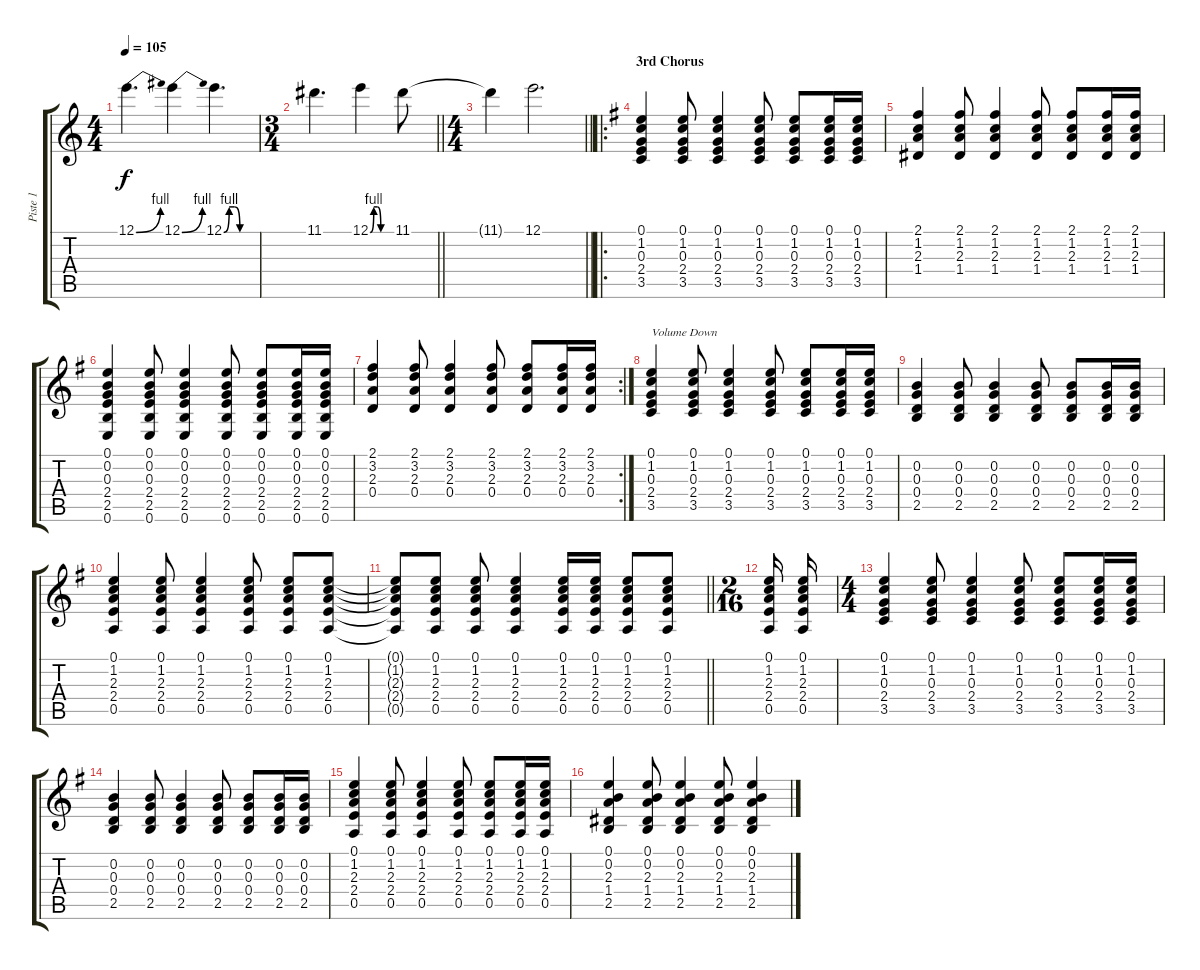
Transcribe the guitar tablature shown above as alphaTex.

\track ("Piste 1" "Piste 1") {instrument acousticguitarsteel}
\staff {score tabs}
\tuning (E4 B3 G3 D3 A2 E2) {hide}
\ts (4 4)
\tempo 105
\clef g2
\ks c
12.1{be (bend 0 0 60 4)}.4{d dy f} 12.1{be (bend 0 0 60 4)}.4 12.1{be (custom 0 0 10 4 20 4 30 0 60 0)}.4{d} |
\ts (3 4)
\barLineRight lightlight
11.1.4{d} 12.1{be (custom 0 0 10 4 20 4 30 0 60 0)}.4 11.1.8 |
\ts (4 4)
\barLineRight lightlight
11.1{t}.4 12.1.2{d} |
\ro
\section ("" "3rd Chorus")
\ks g
(0.1 1.2 0.3 2.4 3.5).4 (0.1 1.2 0.3 2.4 3.5).8 (0.1 1.2 0.3 2.4 3.5).4 (0.1 1.2 0.3 2.4 3.5).8 (0.1 1.2 0.3 2.4 3.5).8 (0.1 1.2 0.3 2.4 3.5).16 (0.1 1.2 0.3 2.4 3.5).16 |
(2.1 1.2 2.3 1.4).4 (2.1 1.2 2.3 1.4).8 (2.1 1.2 2.3 1.4).4 (2.1 1.2 2.3 1.4).8 (2.1 1.2 2.3 1.4).8 (2.1 1.2 2.3 1.4).16 (2.1 1.2 2.3 1.4).16 |
(0.1 0.2 0.3 2.4 2.5 0.6).4 (0.1 0.2 0.3 2.4 2.5 0.6).8 (0.1 0.2 0.3 2.4 2.5 0.6).4 (0.1 0.2 0.3 2.4 2.5 0.6).8 (0.1 0.2 0.3 2.4 2.5 0.6).8 (0.1 0.2 0.3 2.4 2.5 0.6).16 (0.1 0.2 0.3 2.4 2.5 0.6).16 |
\rc 2
(2.1 3.2 2.3 0.4).4 (2.1 3.2 2.3 0.4).8 (2.1 3.2 2.3 0.4).4 (2.1 3.2 2.3 0.4).8 (2.1 3.2 2.3 0.4).8 (2.1 3.2 2.3 0.4).16 (2.1 3.2 2.3 0.4).16 |
(0.1 1.2 0.3 2.4 3.5).4{txt "Volume Down"} (0.1 1.2 0.3 2.4 3.5).8 (0.1 1.2 0.3 2.4 3.5).4 (0.1 1.2 0.3 2.4 3.5).8 (0.1 1.2 0.3 2.4 3.5).8 (0.1 1.2 0.3 2.4 3.5).16 (0.1 1.2 0.3 2.4 3.5).16 |
(0.2 0.3 0.4 2.5).4 (0.2 0.3 0.4 2.5).8 (0.2 0.3 0.4 2.5).4 (0.2 0.3 0.4 2.5).8 (0.2 0.3 0.4 2.5).8 (0.2 0.3 0.4 2.5).16 (0.2 0.3 0.4 2.5).16 |
(0.1 1.2 2.3 2.4 0.5).4 (0.1 1.2 2.3 2.4 0.5).8 (0.1 1.2 2.3 2.4 0.5).4 (0.1 1.2 2.3 2.4 0.5).8 (0.1 1.2 2.3 2.4 0.5).8 (0.1 1.2 2.3 2.4 0.5).8 |
\barLineRight lightlight
(0.1{t} 1.2{t} 2.3{t} 2.4{t} 0.5{t}).8 (0.1 1.2 2.3 2.4 0.5).8 (0.1 1.2 2.3 2.4 0.5).8 (0.1 1.2 2.3 2.4 0.5).4 (0.1 1.2 2.3 2.4 0.5).16 (0.1 1.2 2.3 2.4 0.5).16 (0.1 1.2 2.3 2.4 0.5).8 (0.1 1.2 2.3 2.4 0.5).8 |
\ts (2 16)
(0.1 1.2 2.3 2.4 0.5).16 (0.1 1.2 2.3 2.4 0.5).16 |
\ts (4 4)
(0.1 1.2 0.3 2.4 3.5).4 (0.1 1.2 0.3 2.4 3.5).8 (0.1 1.2 0.3 2.4 3.5).4 (0.1 1.2 0.3 2.4 3.5).8 (0.1 1.2 0.3 2.4 3.5).8 (0.1 1.2 0.3 2.4 3.5).16 (0.1 1.2 0.3 2.4 3.5).16 |
(0.2 0.3 0.4 2.5).4 (0.2 0.3 0.4 2.5).8 (0.2 0.3 0.4 2.5).4 (0.2 0.3 0.4 2.5).8 (0.2 0.3 0.4 2.5).8 (0.2 0.3 0.4 2.5).16 (0.2 0.3 0.4 2.5).16 |
(0.1 1.2 2.3 2.4 0.5).4 (0.1 1.2 2.3 2.4 0.5).8 (0.1 1.2 2.3 2.4 0.5).4 (0.1 1.2 2.3 2.4 0.5).8 (0.1 1.2 2.3 2.4 0.5).8 (0.1 1.2 2.3 2.4 0.5).16 (0.1 1.2 2.3 2.4 0.5).16 |
(0.1 0.2 2.3 1.4 2.5).4 (0.1 0.2 2.3 1.4 2.5).8 (0.1 0.2 2.3 1.4 2.5).4 (0.1 0.2 2.3 1.4 2.5).8 (0.1 0.2 2.3 1.4 2.5).4
